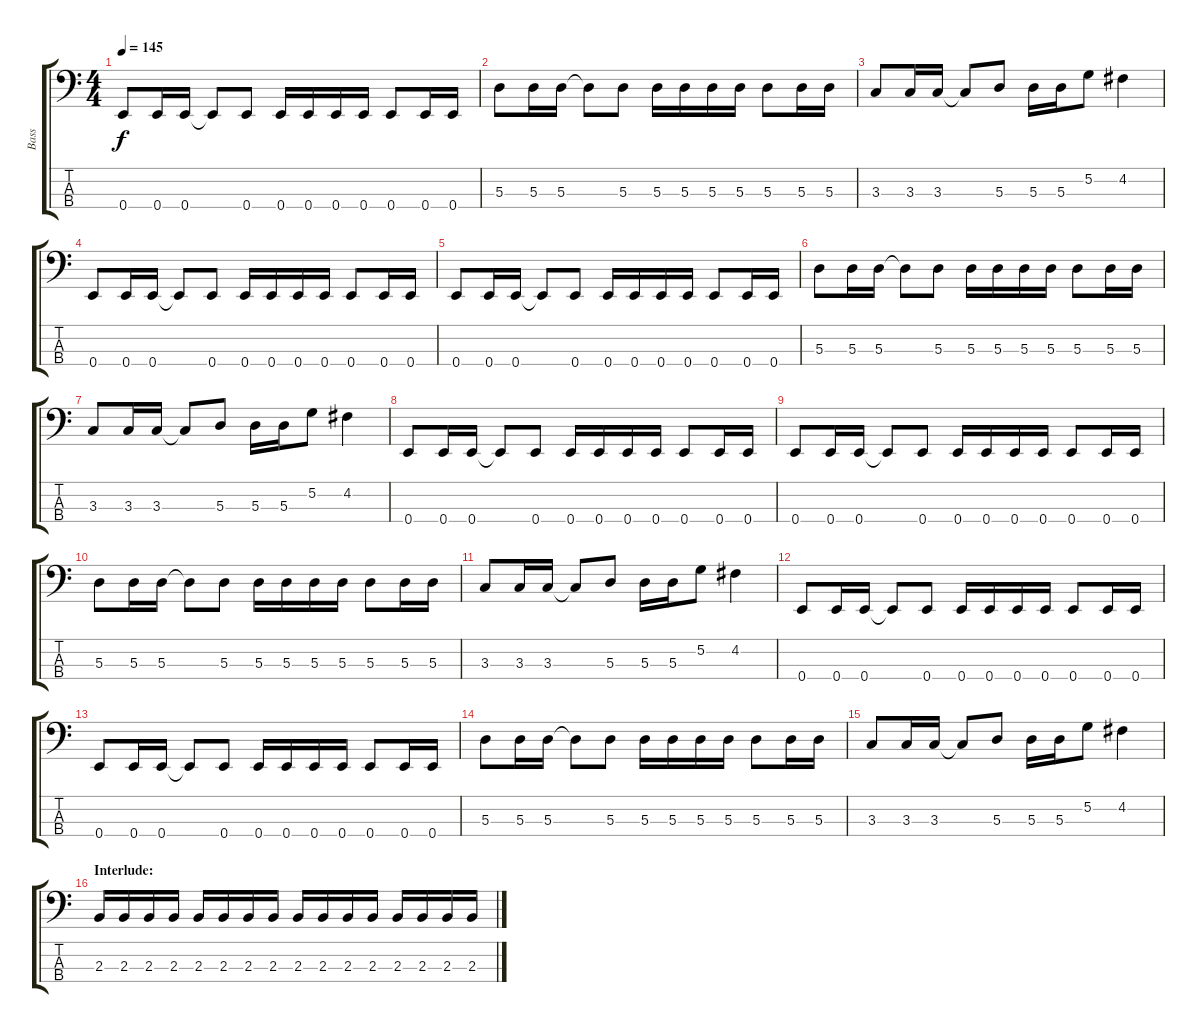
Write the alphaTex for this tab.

\track ("Bass" "Bass") {instrument electricbassfinger}
\staff {score tabs}
\tuning (G2 D2 A1 E1) {hide}
\ts (4 4)
\tempo 145
\clef f4
\ks c
0.4.8{dy f} 0.4.16 0.4.16 0.4{t}.8 0.4.8 0.4.16 0.4.16 0.4.16 0.4.16 0.4.8 0.4.16 0.4.16 |
5.3.8 5.3.16 5.3.16 5.3{t}.8 5.3.8 5.3.16 5.3.16 5.3.16 5.3.16 5.3.8 5.3.16 5.3.16 |
3.3.8 3.3.16 3.3.16 3.3{t}.8 5.3.8 5.3.16 5.3.16 5.2.8 4.2.4 |
0.4.8 0.4.16 0.4.16 0.4{t}.8 0.4.8 0.4.16 0.4.16 0.4.16 0.4.16 0.4.8 0.4.16 0.4.16 |
0.4.8 0.4.16 0.4.16 0.4{t}.8 0.4.8 0.4.16 0.4.16 0.4.16 0.4.16 0.4.8 0.4.16 0.4.16 |
5.3.8 5.3.16 5.3.16 5.3{t}.8 5.3.8 5.3.16 5.3.16 5.3.16 5.3.16 5.3.8 5.3.16 5.3.16 |
3.3.8 3.3.16 3.3.16 3.3{t}.8 5.3.8 5.3.16 5.3.16 5.2.8 4.2.4 |
0.4.8 0.4.16 0.4.16 0.4{t}.8 0.4.8 0.4.16 0.4.16 0.4.16 0.4.16 0.4.8 0.4.16 0.4.16 |
0.4.8 0.4.16 0.4.16 0.4{t}.8 0.4.8 0.4.16 0.4.16 0.4.16 0.4.16 0.4.8 0.4.16 0.4.16 |
5.3.8 5.3.16 5.3.16 5.3{t}.8 5.3.8 5.3.16 5.3.16 5.3.16 5.3.16 5.3.8 5.3.16 5.3.16 |
3.3.8 3.3.16 3.3.16 3.3{t}.8 5.3.8 5.3.16 5.3.16 5.2.8 4.2.4 |
0.4.8 0.4.16 0.4.16 0.4{t}.8 0.4.8 0.4.16 0.4.16 0.4.16 0.4.16 0.4.8 0.4.16 0.4.16 |
0.4.8 0.4.16 0.4.16 0.4{t}.8 0.4.8 0.4.16 0.4.16 0.4.16 0.4.16 0.4.8 0.4.16 0.4.16 |
5.3.8 5.3.16 5.3.16 5.3{t}.8 5.3.8 5.3.16 5.3.16 5.3.16 5.3.16 5.3.8 5.3.16 5.3.16 |
3.3.8 3.3.16 3.3.16 3.3{t}.8 5.3.8 5.3.16 5.3.16 5.2.8 4.2.4 |
\section ("" "Interlude:")
2.3.16 2.3.16 2.3.16 2.3.16 2.3.16 2.3.16 2.3.16 2.3.16 2.3.16 2.3.16 2.3.16 2.3.16 2.3.16 2.3.16 2.3.16 2.3.16
